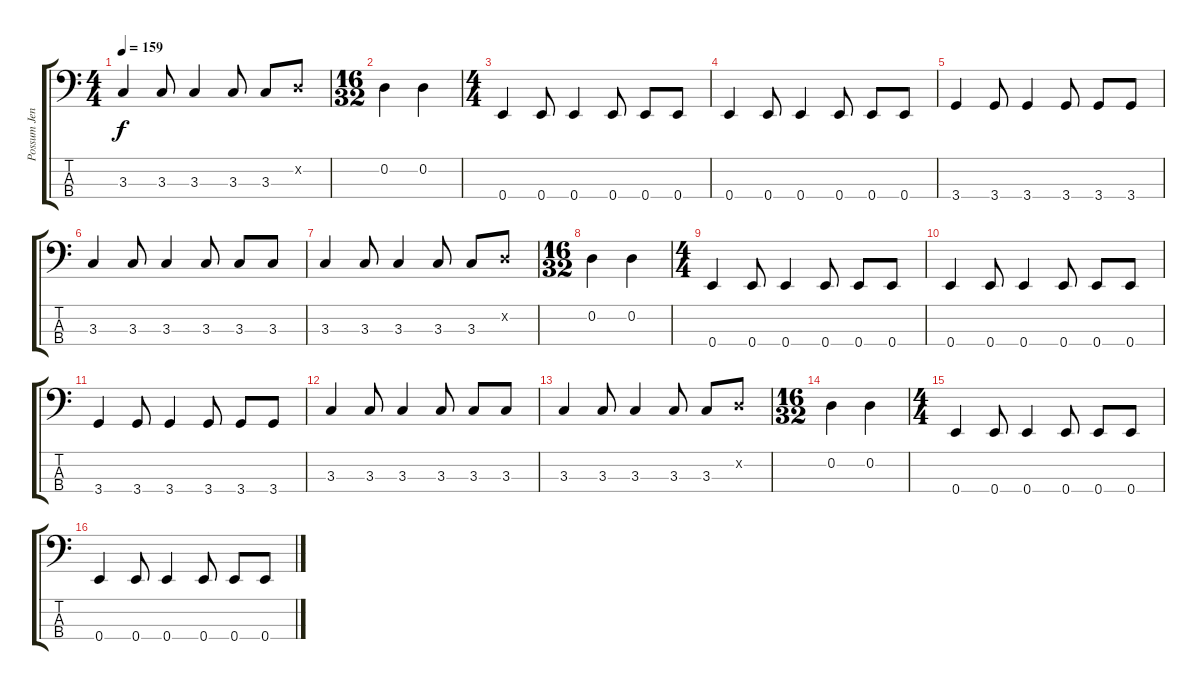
\track ("Possum Jenkins (Bass)" "Possum Jen") {instrument fretlessbass}
\staff {score tabs}
\tuning (G2 D2 A1 E1) {hide}
\ts (4 4)
\tempo 159
\clef f4
\ks c
3.3.4{dy f} 3.3.8 3.3.4 3.3.8 3.3.8 0.2{x}.8 |
\ts (16 32)
0.2.4 0.2.4 |
\ts (4 4)
0.4.4 0.4.8 0.4.4 0.4.8 0.4.8 0.4.8 |
0.4.4 0.4.8 0.4.4 0.4.8 0.4.8 0.4.8 |
3.4.4 3.4.8 3.4.4 3.4.8 3.4.8 3.4.8 |
3.3.4 3.3.8 3.3.4 3.3.8 3.3.8 3.3.8 |
3.3.4 3.3.8 3.3.4 3.3.8 3.3.8 0.2{x}.8 |
\ts (16 32)
0.2.4 0.2.4 |
\ts (4 4)
0.4.4 0.4.8 0.4.4 0.4.8 0.4.8 0.4.8 |
0.4.4 0.4.8 0.4.4 0.4.8 0.4.8 0.4.8 |
3.4.4 3.4.8 3.4.4 3.4.8 3.4.8 3.4.8 |
3.3.4 3.3.8 3.3.4 3.3.8 3.3.8 3.3.8 |
3.3.4 3.3.8 3.3.4 3.3.8 3.3.8 0.2{x}.8 |
\ts (16 32)
0.2.4 0.2.4 |
\ts (4 4)
0.4.4 0.4.8 0.4.4 0.4.8 0.4.8 0.4.8 |
0.4.4 0.4.8 0.4.4 0.4.8 0.4.8 0.4.8
